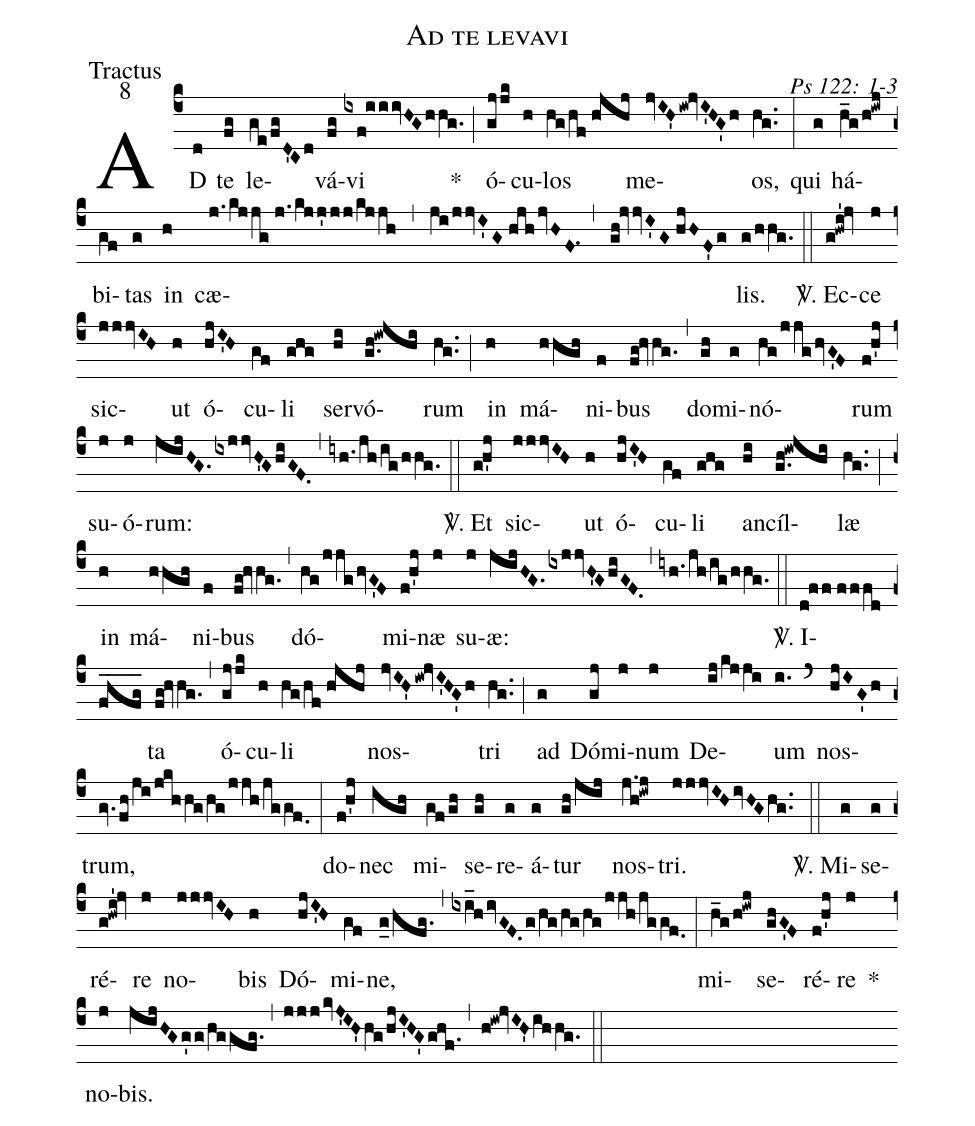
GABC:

name: Ad te levavi;
office-part: Tractus;
mode: 8;
commentary: Ps 122: 1-3;
%%
(c4) AD(d) te(fg) le(ge/fgD'Cd)vá(fg)vi(ix!f!iiivHGhhg.) *(;) ó(gjjk)cu(h)los(hg/hf//hjhj) me(jvIH'iw!jvI'HG'h)os,(hg..) (:)
qui(g) há(h_g/h!iwj)bi(gf)tas(g) in(h) cæ(j./kjjg//j./kjj'jj/kjjh,ji/jjvI'G//hjhjvHF.1,gh!jvvI'G//hjHF'g)lis.(g/hhg.) (::)
<sp>V/</sp>. Ec(g!hwi'!jv)ce(j) sic(jjjvIH)ut(h) ó(hjI'H)cu(gf)li(ghg) ser(hi)vó(g.h!iwjhi)rum(hg..) (;) in(h) má(hhgh)ni(f)bus(fg!hvhg.) (,) do(gh)mi(g)nó(hg/jjghvG'F)rum(f!h'j) su(j)ó(j)rum:(jijHG.ixjjvH'GhiGF.) (,) (iyh./jh/ig/hhg.) (::)
<sp>V/</sp>. Et(g!h'j) sic(jjjvIH)ut(h) ó(hjI'H)cu(gf)li(ghg) an(hi)cíl(g.h!iwjhi)læ(hg..) (;) in(h) má(hhgh)ni(f)bus(fg!hvhg.) (,) dó(hg/jjghvG'F)mi(f!h'j)næ(j) su(j)æ:(jijHG.ixjjvH'GhiGF.) (,) (iyh./jh/ig/hhg.) (::)
<sp>V/</sp>. I(d!ff//fffd fhfg____)ta(fg!hvhg.) (,) ó(gjjk)cu(h)li(hg/hf//hjhj) nos(jvIH'iw!jvI'HG'h)tri(hg..) (;) ad(g) Dó(gj)mi(j)num(j) De(ij/kjji)um(i.) (`) nos(hjIG'h)trum,(gv.fh/ji/jkhhg/hg/jjh/jggf.0) (:)
do(f!h'j)nec(igh) mi(gf/gh)se(gh)re(g)á(g)tur(gh/jij) nos(j.h!iwj)tri.(jjjvIHivHGhg..) (::)
<sp>V/</sp>. Mi(g)se(g)ré(g!hwi'!jv)re(j) no(jjjvIH)bis(h) Dó(hjI'H)mi(gf)ne,(g_0/hfg.) (,) (ixi_hivGF.g/hg/hg/hg/jjh/jggf.0) (:)
mi(h_g/h!iwj)se(ghG'F)ré(f!h'j)re(j) *() no(j)bis.(jijHGg'g/hggfg.) (,) (jjjkvJ'IH'hg/hjI'HG'ghf.1) (,) (h!iw!jvIH'ihhg.) (::)
